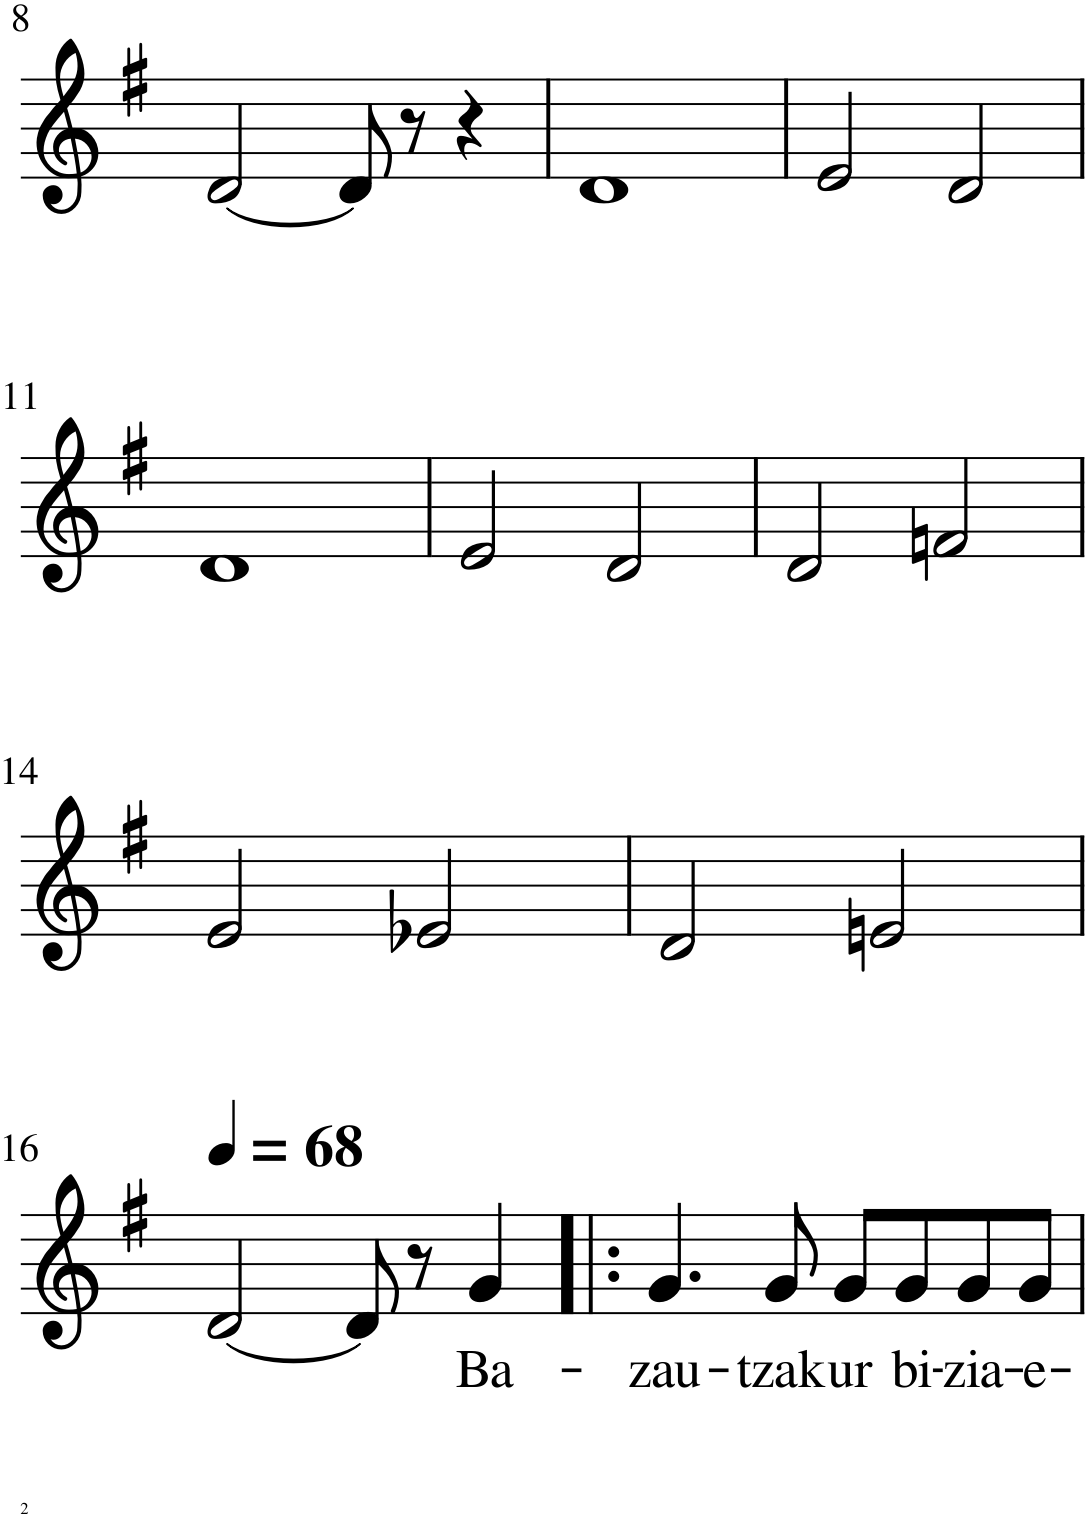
**kern	**text
*part1	*part1
*staff1	*staff1
*I"Alto	*
*I'A.	*
!!LO:PB:g=z
*clefG2	*
*k[f#]	*
*M4/4	*
=8	=8
[2d/	.
8d/]	.
8r	.
4r	.
=9	=9
1d	.
=10	=10
2e/	.
2d/	.
!!LO:LB:g=z
=11	=11
1d	.
=12	=12
2e/	.
2d/	.
=13	=13
2d/	.
2fn/	.
!!LO:LB:g=z
=14	=14
2e/	.
2e-X/	.
=15	=15
2d/	.
2en/	.
!!LO:LB:g=z
=16	=16
*MM68	*
[2d/	.
8d/]	.
8r	.
!	!LO:LY:b
4g/	Ba-
=17!|:	=17!|:
!	!LO:LY:b
4.g/	-zau-
!	!LO:LY:b
8g/	-tzak
!	!LO:LY:b
8g/L	ur
!	!LO:LY:b
8g/	bi-
!	!LO:LY:b
8g/	-zia-
!	!LO:LY:b
8g/J	-e-
=	=
*-	*-
